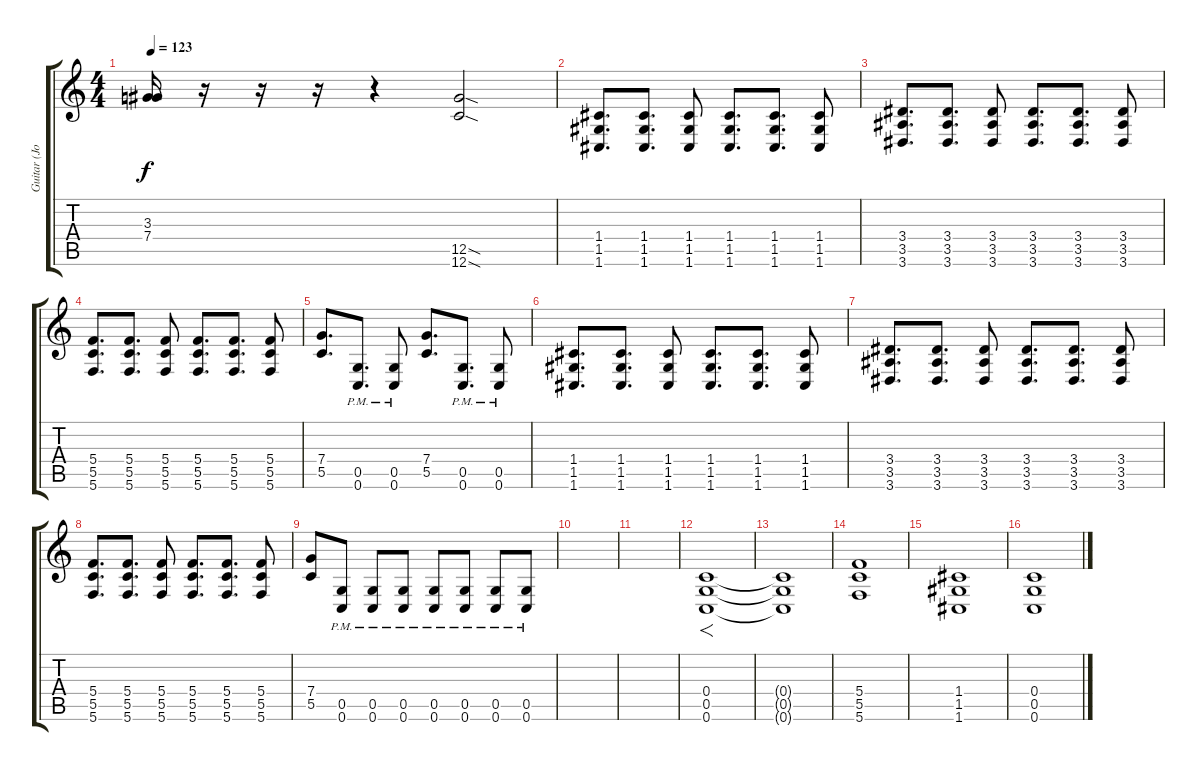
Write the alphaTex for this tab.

\track ("Guitar (Joel)" "Guitar (Jo") {instrument distortionguitar}
\staff {score tabs}
\tuning (D4 A3 F3 C3 G2 C2) {hide}
\ts (4 4)
\tempo 123
\clef g2
\ks c
(3.3 7.4).16{dy f} r.16 r.16 r.16 r.4 (12.5{sod} 12.6{sod}).2 |
(1.4 1.5 1.6).8{d} (1.4 1.5 1.6).8{d} (1.4 1.5 1.6).8 (1.4 1.5 1.6).8{d} (1.4 1.5 1.6).8{d} (1.4 1.5 1.6).8 |
(3.4 3.5 3.6).8{d} (3.4 3.5 3.6).8{d} (3.4 3.5 3.6).8 (3.4 3.5 3.6).8{d} (3.4 3.5 3.6).8{d} (3.4 3.5 3.6).8 |
(5.4 5.5 5.6).8{d} (5.4 5.5 5.6).8{d} (5.4 5.5 5.6).8 (5.4 5.5 5.6).8{d} (5.4 5.5 5.6).8{d} (5.4 5.5 5.6).8 |
(7.4 5.5).8{d} (0.5{pm} 0.6{pm}).8{d} (0.5{pm} 0.6{pm}).8 (7.4 5.5).8{d} (0.5{pm} 0.6{pm}).8{d} (0.5{pm} 0.6{pm}).8 |
(1.4 1.5 1.6).8{d} (1.4 1.5 1.6).8{d} (1.4 1.5 1.6).8 (1.4 1.5 1.6).8{d} (1.4 1.5 1.6).8{d} (1.4 1.5 1.6).8 |
(3.4 3.5 3.6).8{d} (3.4 3.5 3.6).8{d} (3.4 3.5 3.6).8 (3.4 3.5 3.6).8{d} (3.4 3.5 3.6).8{d} (3.4 3.5 3.6).8 |
(5.4 5.5 5.6).8{d} (5.4 5.5 5.6).8{d} (5.4 5.5 5.6).8 (5.4 5.5 5.6).8{d} (5.4 5.5 5.6).8{d} (5.4 5.5 5.6).8 |
(7.4 5.5).8 (0.5{pm} 0.6{pm}).8 (0.5{pm} 0.6{pm}).8 (0.5{pm} 0.6{pm}).8 (0.5{pm} 0.6{pm}).8 (0.5{pm} 0.6{pm}).8 (0.5{pm} 0.6{pm}).8 (0.5{pm} 0.6{pm}).8 |
|
|
(0.4 0.5 0.6).1{f} |
(0.4{t} 0.5{t} 0.6{t}).1 |
(5.4 5.5 5.6).1 |
(1.4 1.5 1.6).1 |
(0.4 0.5 0.6).1
